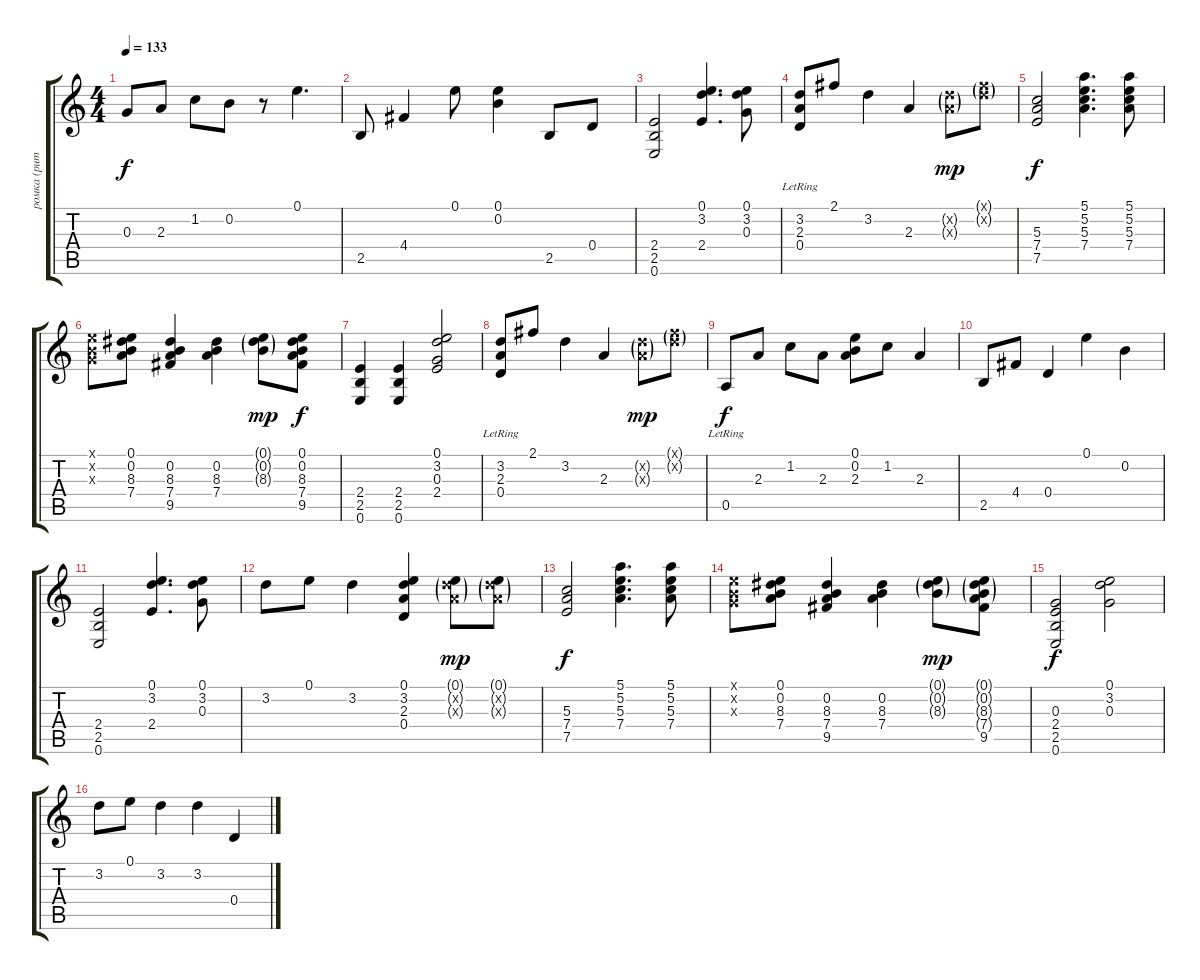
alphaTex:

\track ("ромка (ритм)" "ромка (рит") {instrument acousticguitarsteel}
\staff {score tabs}
\tuning (E4 B3 G3 D3 A2 E2) {hide}
\ts (4 4)
\tempo 133
\clef g2
\ks c
0.3{t}.8{dy f} 2.3.8 1.2.8 0.2.8 r.8 0.1.4{d} |
2.5.8 4.4.4 0.1.8 (0.1 0.2).4 2.5.8 0.4.8 |
(2.4 2.5 0.6).2 (0.1 3.2 2.4).4{d} (0.1 3.2 0.3).8 |
(3.2{lr} 2.3{lr} 0.4{lr}).8 2.1.8 3.2.4 2.3.4 (3.2{g x} 2.3{g x}).8{dy mp} (2.1{g x} 3.2{g x}).8 |
(5.3 7.4 7.5).2{dy f} (5.1 5.2 5.3 7.4).4{d} (5.1 5.2 5.3 7.4).8 |
(0.1{x} 0.2{x} 0.3{x}).8 (0.1 0.2 8.3 7.4).8 (0.2 8.3 7.4 9.5).4 (0.2 8.3 7.4).4 (0.1{g} 0.2{g} 8.3{g}).8{dy mp} (0.1 0.2 8.3 7.4 9.5).8{dy f} |
(2.4 2.5 0.6).4 (2.4 2.5 0.6).4 (0.1 3.2 0.3 2.4).2 |
(3.2{lr} 2.3{lr} 0.4{lr}).8 2.1.8 3.2.4 2.3.4 (3.2{g x} 2.3{g x}).8{dy mp} (2.1{g x} 3.2{g x}).8 |
0.5{lr}.8{dy f} 2.3.8 1.2.8 2.3.8 (0.1 0.2 2.3).8 1.2.8 2.3.4 |
2.5.8 4.4.8 0.4.4 0.1.4 0.2.4 |
(2.4 2.5 0.6).2 (0.1 3.2 2.4).4{d} (0.1 3.2 0.3).8 |
3.2.8 0.1.8 3.2.4 (0.1 3.2 2.3 0.4).4 (0.1{g} 3.2{g x} 2.3{g x}).8{dy mp} (0.1{g} 3.2{g x} 2.3{g x}).8 |
(5.3 7.4 7.5).2{dy f} (5.1 5.2 5.3 7.4).4{d} (5.1 5.2 5.3 7.4).8 |
(0.1{x} 0.2{x} 0.3{x}).8 (0.1 0.2 8.3 7.4).8 (0.2 8.3 7.4 9.5).4 (0.2 8.3 7.4).4 (0.1{g} 0.2{g} 8.3{g}).8{dy mp} (0.1{g} 0.2{g} 8.3{g} 7.4{g} 9.5).8 |
(0.3 2.4 2.5 0.6).2{dy f} (0.1 3.2 0.3).2 |
3.2.8 0.1.8 3.2.4 3.2.4 0.4.4
